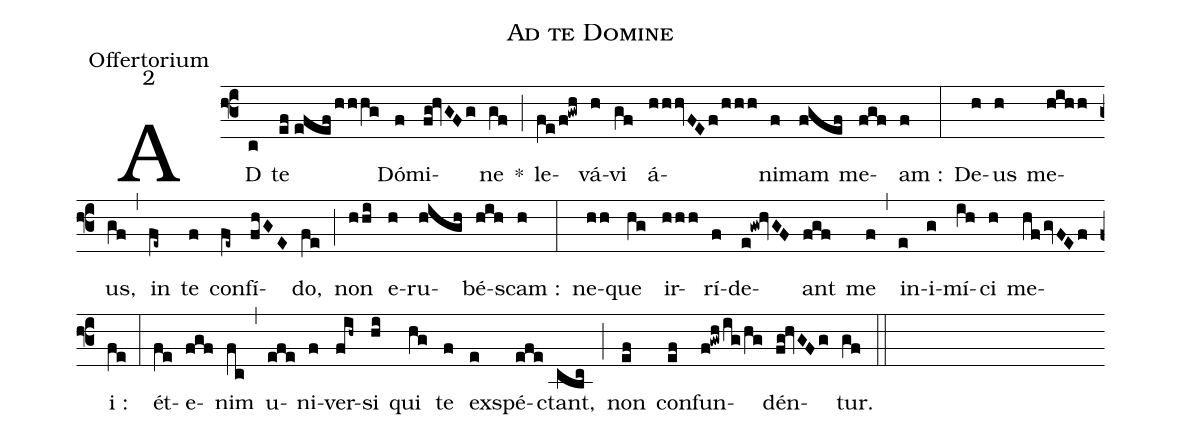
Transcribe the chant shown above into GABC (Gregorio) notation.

name:Ad te Domine;
office-part:Offertorium;
mode:2;
%%
(f3) AD(c) te(ef//efefhhhg) Dó(f)mi(fg!hvGFg)ne(gf) *(;) le(fe/f!gwh)vá(h)vi(gf) á(hhhvFEf/hhh)ni(f)mam(fgef) me(fgf)am :(f) (:) De(h)us(h) me(hihh)us,(gf) (,) in(fe~) te(f) con(fe~)fí(fhGE)do,(fe) (;) non(hhi) e(h)ru(high)bé(hih)scam :(h) (:) ne(hh)que(hg) ir(hhh)rí(f)de(e!gw!hvGF)ant(fgf) me(f) (,) in(e)i(g)mí(ih)ci(h) me(hfgvFEf)i :(fe) (:) ét(fe)e(fgf)nim(fc) (,) u(efe)ni(f)ver(fih~)si(hi) qui(hg) te(f) ex(e)spé(efe)ctant,(cbc) (;) non(ef) con(ef)fun(f!gwh/ig/hg)dén(fg!hvGFg)tur.(gf) (::)
